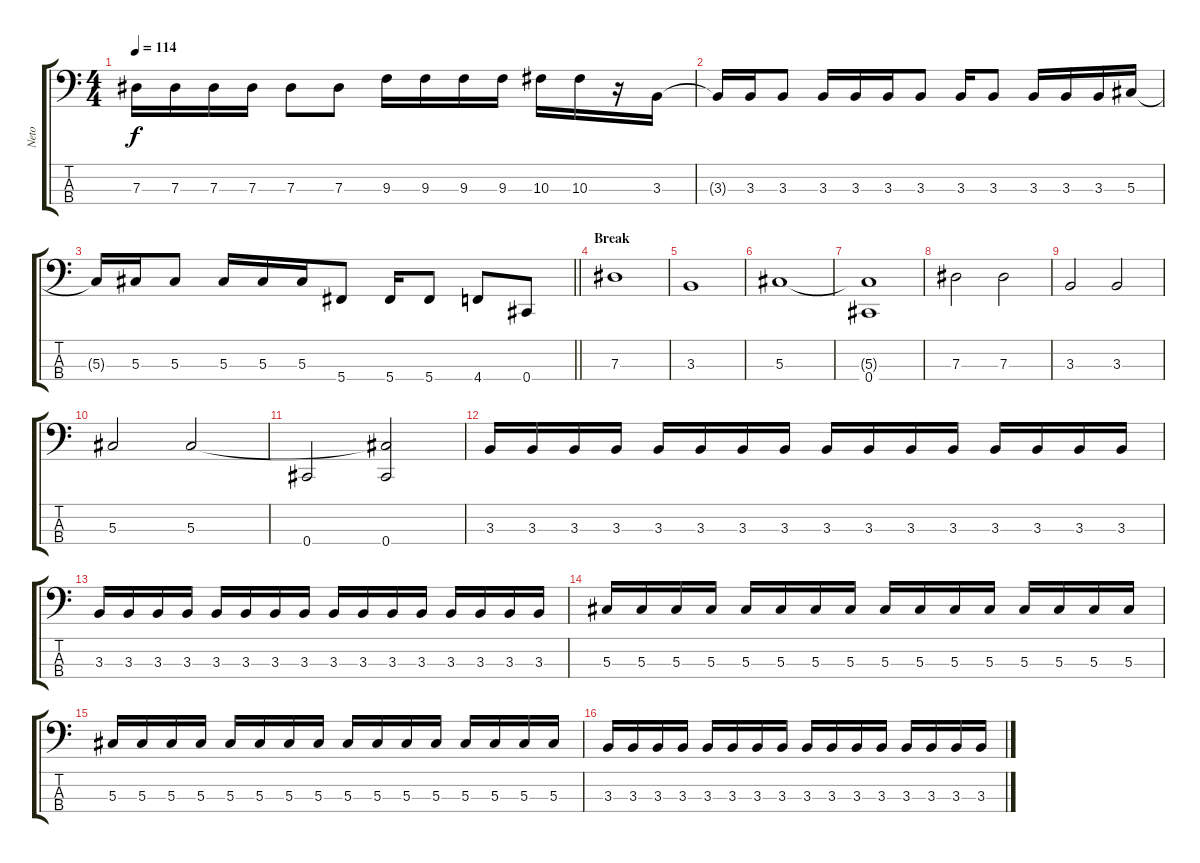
\track ("Neto" "Neto") {instrument electricbasspick}
\staff {score tabs}
\tuning (Gb2 Db2 Ab1 Db1) {hide}
\ts (4 4)
\tempo 114
\clef f4
\ks c
7.3{t}.16{dy f} 7.3.16 7.3.16 7.3.16 7.3.8 7.3.8 9.3.16 9.3.16 9.3.16 9.3.16 10.3.16 10.3.16 r.16 3.3.16 |
3.3{t}.16 3.3.16 3.3.8 3.3.16 3.3.16 3.3.16 3.3.8 3.3.16 3.3.8 3.3.16 3.3.16 3.3.16 5.3.16 |
\barLineRight lightlight
5.3{t}.16 5.3.16 5.3.8 5.3.16 5.3.16 5.3.16 5.4.8 5.4.16 5.4.8 4.4.8 0.4.8 |
\section ("" "Break")
7.3.1 |
3.3.1 |
5.3.1 |
(5.3{t} 0.4).1 |
7.3.2 7.3.2 |
3.3.2 3.3.2 |
5.3.2 5.3.2 |
0.4.2 (5.3{t} 0.4).2 |
3.3.16 3.3.16 3.3.16 3.3.16 3.3.16 3.3.16 3.3.16 3.3.16 3.3.16 3.3.16 3.3.16 3.3.16 3.3.16 3.3.16 3.3.16 3.3.16 |
3.3.16 3.3.16 3.3.16 3.3.16 3.3.16 3.3.16 3.3.16 3.3.16 3.3.16 3.3.16 3.3.16 3.3.16 3.3.16 3.3.16 3.3.16 3.3.16 |
5.3.16 5.3.16 5.3.16 5.3.16 5.3.16 5.3.16 5.3.16 5.3.16 5.3.16 5.3.16 5.3.16 5.3.16 5.3.16 5.3.16 5.3.16 5.3.16 |
5.3.16 5.3.16 5.3.16 5.3.16 5.3.16 5.3.16 5.3.16 5.3.16 5.3.16 5.3.16 5.3.16 5.3.16 5.3.16 5.3.16 5.3.16 5.3.16 |
3.3.16 3.3.16 3.3.16 3.3.16 3.3.16 3.3.16 3.3.16 3.3.16 3.3.16 3.3.16 3.3.16 3.3.16 3.3.16 3.3.16 3.3.16 3.3.16
